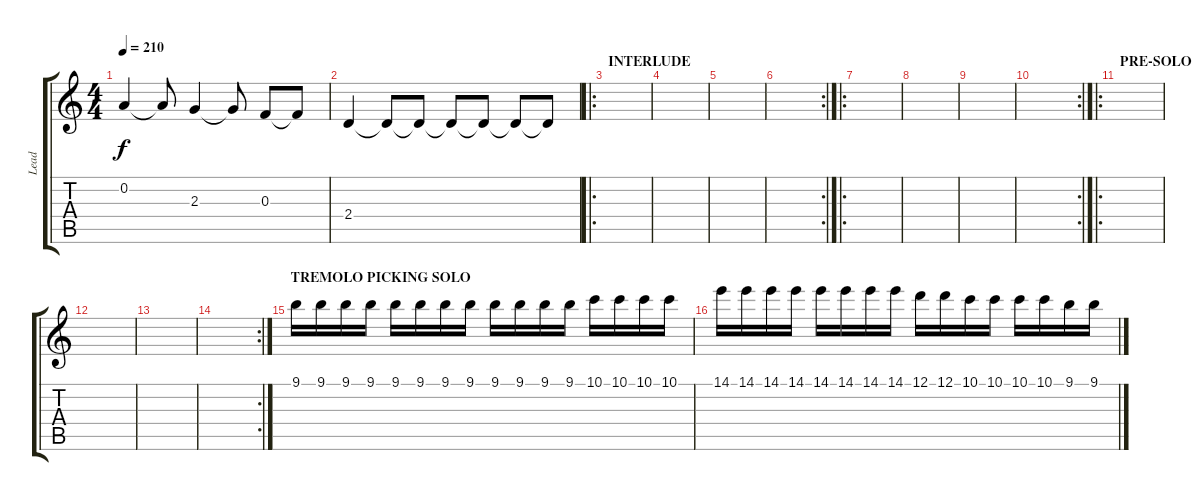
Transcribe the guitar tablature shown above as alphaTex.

\track ("Lead" "Lead") {instrument distortionguitar}
\staff {score tabs}
\tuning (D4 A3 F3 C3 G2 C2) {hide}
\ts (4 4)
\tempo 210
\clef g2
\ks c
0.2.4{dy f} 0.2{t}.8 2.3.4 2.3{t}.8 0.3.8 0.3{t}.8 |
2.4.4 2.4{t}.8 2.4{t}.8 2.4{t}.8 2.4{t}.8 2.4{t}.8 2.4{t}.8 |
\ro
\section ("" "INTERLUDE")
|
|
|
\rc 2
|
\ro
|
|
|
\rc 2
|
\ro
\section ("" "PRE-SOLO")
|
|
|
\rc 2
|
\section ("" "TREMOLO PICKING SOLO")
9.1.16{volume 11 instrument distortionguitar} 9.1.16 9.1.16 9.1.16 9.1.16 9.1.16 9.1.16 9.1.16 9.1.16 9.1.16 9.1.16 9.1.16 10.1.16 10.1.16 10.1.16 10.1.16 |
14.1.16 14.1.16 14.1.16 14.1.16 14.1.16 14.1.16 14.1.16 14.1.16 12.1.16 12.1.16 10.1.16 10.1.16 10.1.16 10.1.16 9.1.16 9.1.16
